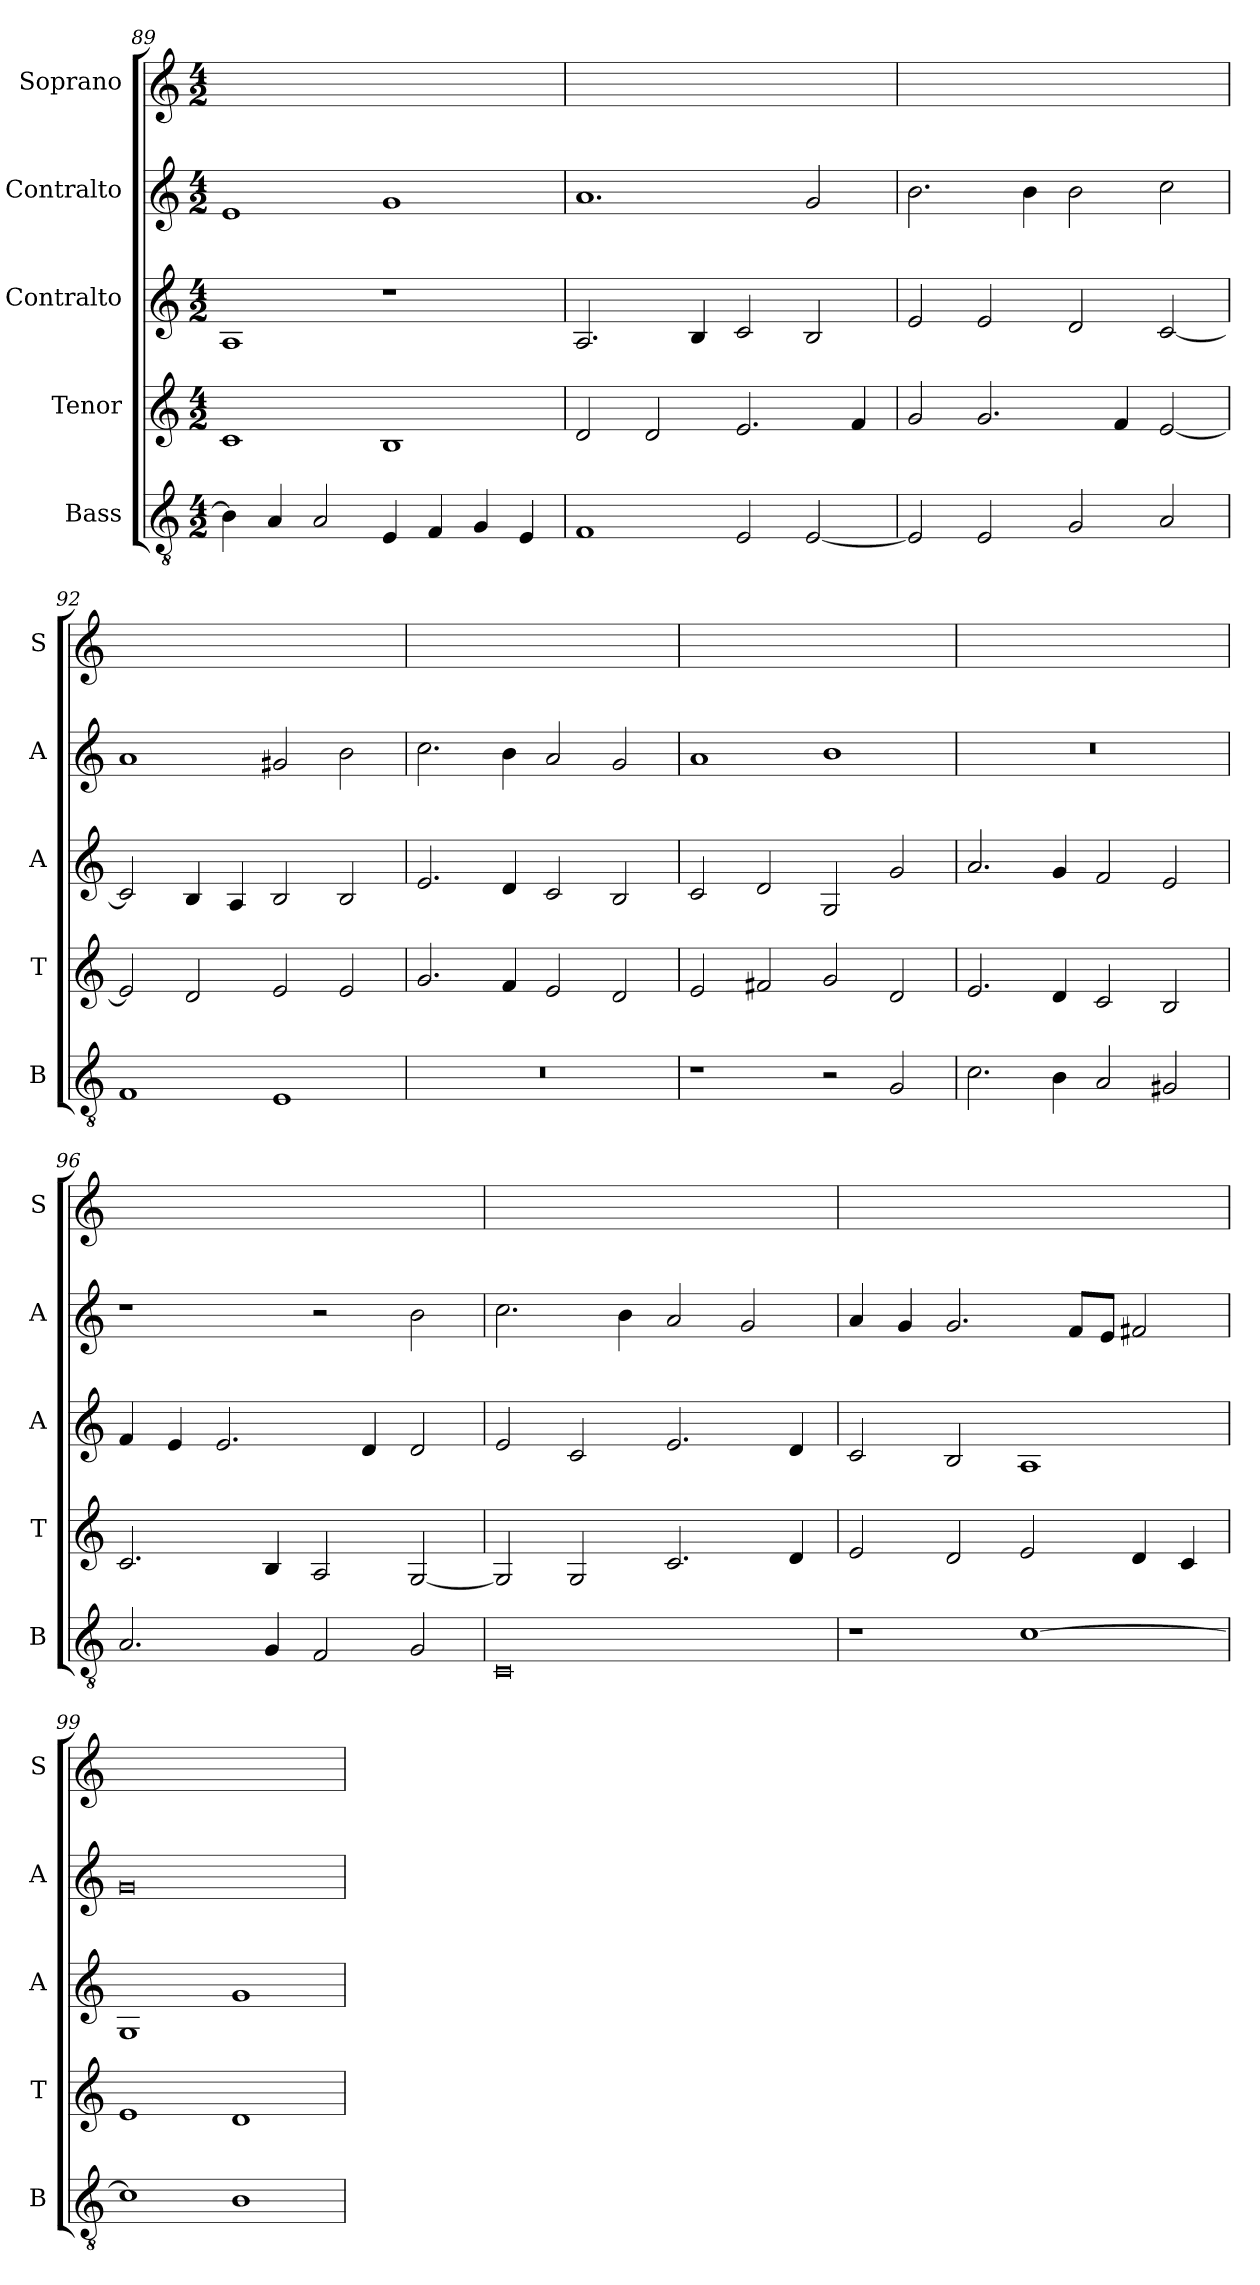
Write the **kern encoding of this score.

**kern	**kern	**kern	**kern	**kern
*part5	*part4	*part3	*part2	*part1
*staff5	*staff4	*staff3	*staff2	*staff1
*I"Bass	*I"Tenor	*I"Contralto	*I"Contralto	*I"Soprano
*I'B	*I'T	*I'A	*I'A	*I'S
*clefGv2	*clefG2	*clefG2	*clefG2	*clefG2
*k[]	*k[]	*k[]	*k[]	*k[]
*E:phr	*E:phr	*E:phr	*E:phr	*E:phr
*M4/2	*M4/2	*M4/2	*M4/2	*M4/2
=89	=89	=89	=89	=89
4B]	1c	1A	1e	0ryy
4A	.	.	.	.
2A	.	.	.	.
4E	1B	1r	1g	.
4F	.	.	.	.
4G	.	.	.	.
4E	.	.	.	.
=90	=90	=90	=90	=90
1F	2d	2.A	1.a	0ryy
.	2d	.	.	.
.	.	4B	.	.
2E	2.e	2c	.	.
[2E	.	2B	2g	.
.	4f	.	.	.
=91	=91	=91	=91	=91
2E]	2g	2e	2.b	0ryy
2E	2.g	2e	.	.
.	.	.	4b	.
2G	.	2d	2b	.
.	4f	.	.	.
2A	[2e	[2c	2cc	.
=92	=92	=92	=92	=92
1F	2e]	2c]	1a	0ryy
.	2d	4B	.	.
.	.	4A	.	.
1E	2e	2B	2g#X	.
.	2e	2B	2b	.
=93	=93	=93	=93	=93
0r	2.g	2.e	2.cc	0ryy
.	4f	4d	4b	.
.	2e	2c	2a	.
.	2d	2B	2g	.
=94	=94	=94	=94	=94
1r	2e	2c	1a	0ryy
.	2f#X	2d	.	.
2r	2g	2G	1b	.
2G	2d	2g	.	.
=95	=95	=95	=95	=95
2.c	2.e	2.a	0r	0ryy
4B	4d	4g	.	.
2A	2c	2f	.	.
2G#X	2B	2e	.	.
=96	=96	=96	=96	=96
2.A	2.c	4f	1r	0ryy
.	.	4e	.	.
.	.	2.e	.	.
4G	4B	.	.	.
2F	2A	.	2r	.
.	.	4d	.	.
2G	[2G	2d	2b	.
=97	=97	=97	=97	=97
0C	2G]	2e	2.cc	0ryy
.	2G	2c	.	.
.	.	.	4b	.
.	2.c	2.e	2a	.
.	.	.	2g	.
.	4d	4d	.	.
=98	=98	=98	=98	=98
1r	2e	2c	4a	0ryy
.	.	.	4g	.
.	2d	2B	2.g	.
[1c	2e	1A	.	.
.	.	.	8f/L	.
.	.	.	8e/J	.
.	4d	.	2f#X	.
.	4c	.	.	.
=99	=99	=99	=99	=99
1c]	1e	1G	0g	0ryy
1B	1d	1g	.	.
=	=	=	=	=
*-	*-	*-	*-	*-
